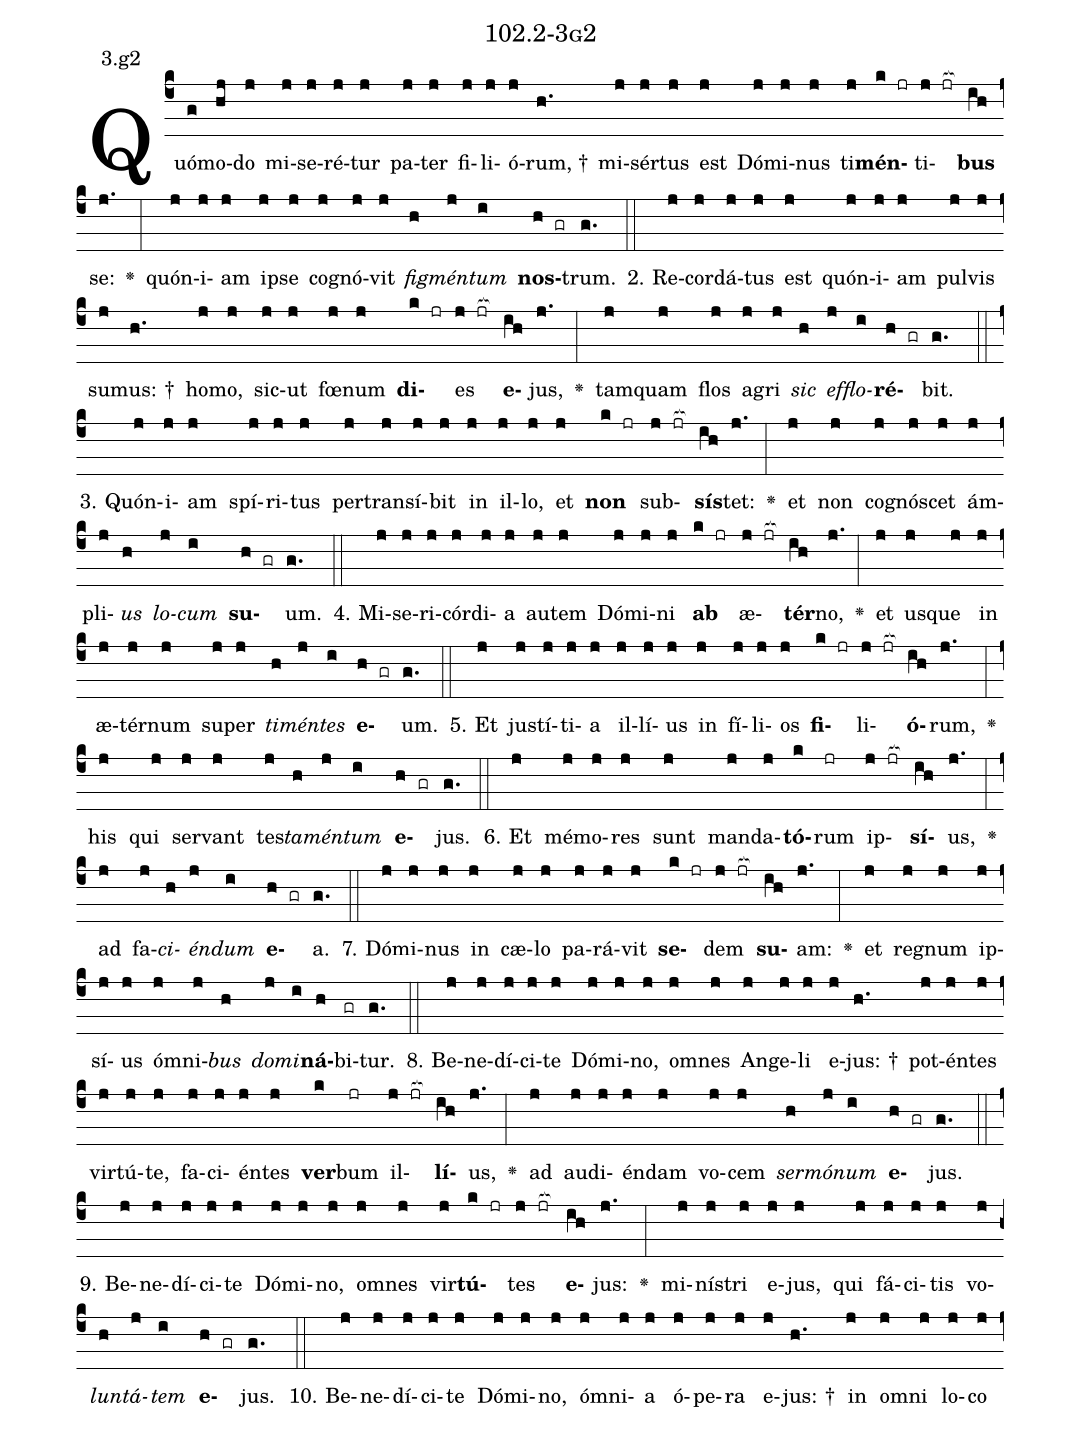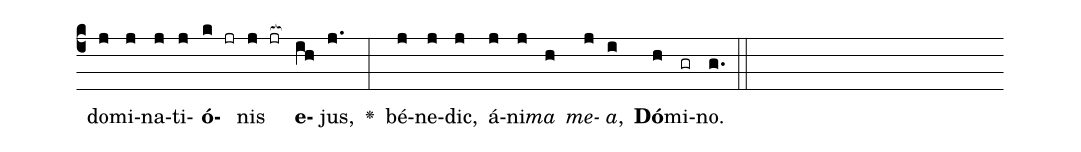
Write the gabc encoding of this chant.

name: 102.2-3g2;
annotation: 3.g2;
%%
(c4)Quó(g)mo(hj)do(j) mi(j)se(j)ré(j)tur(j) pa(j)ter(j) fi(j)li(j)ó(j)rum, †(h.) mi(j)sér(j)tus(j) est(j) Dó(j)mi(j)nus(j) ti(j)<b>mén</b>(k jr)ti(j jr[ocb:1{])<b>bus</b>(ih[ocb:0}]) se:(j.) <v>\greheightstar</v>(:) quón(j)i(j)am(j) ip(j)se(j) co(j)gnó(j)vit(j) <i>fig</i>(h)<i>mén</i>(j)<i>tum</i>(i) <b>nos</b>(h gr)trum.(g.) (::)
2. Re(j)cor(j)dá(j)tus(j) est(j) quón(j)i(j)am(j) pul(j)vis(j) su(j)mus: †(h.) ho(j)mo,(j) sic(j)ut(j) fœ(j)num(j) <b>di</b>(k jr)es(j jr[ocb:1{]) <b>e</b>(ih[ocb:0}])jus,(j.) <v>\greheightstar</v>(:) tam(j)quam(j) flos(j) a(j)gri(j) <i>sic</i>(h) <i>ef</i>(j)<i>flo</i>(i)<b>ré</b>(h gr)bit.(g.) (::)
3. Quón(j)i(j)am(j) spí(j)ri(j)tus(j) per(j)trans(j)í(j)bit(j) in(j) il(j)lo,(j) et(j) <b>non</b>(k jr) sub(j jr[ocb:1{])<b>sís</b>(ih[ocb:0}])tet:(j.) <v>\greheightstar</v>(:) et(j) non(j) co(j)gnó(j)scet(j) ám(j)pli(j)<i>us</i>(h) <i>lo</i>(j)<i>cum</i>(i) <b>su</b>(h gr)um.(g.) (::)
4. Mi(j)se(j)ri(j)cór(j)di(j)a(j) au(j)tem(j) Dó(j)mi(j)ni(j) <b>ab</b>(k jr) æ(j jr[ocb:1{])<b>tér</b>(ih[ocb:0}])no,(j.) <v>\greheightstar</v>(:) et(j) us(j)que(j) in(j) æ(j)tér(j)num(j) su(j)per(j) <i>ti</i>(h)<i>mén</i>(j)<i>tes</i>(i) <b>e</b>(h gr)um.(g.) (::)
5. Et(j) jus(j)tí(j)ti(j)a(j) il(j)lí(j)us(j) in(j) fí(j)li(j)os(j) <b>fi</b>(k jr)li(j jr[ocb:1{])<b>ó</b>(ih[ocb:0}])rum,(j.) <v>\greheightstar</v>(:) his(j) qui(j) ser(j)vant(j) tes(j)<i>ta</i>(h)<i>mén</i>(j)<i>tum</i>(i) <b>e</b>(h gr)jus.(g.) (::)
6. Et(j) mé(j)mo(j)res(j) sunt(j) man(j)da(j)<b>tó</b>(k)rum(jr) ip(j jr[ocb:1{])<b>sí</b>(ih[ocb:0}])us,(j.) <v>\greheightstar</v>(:) ad(j) fa(j)<i>ci</i>(h)<i>én</i>(j)<i>dum</i>(i) <b>e</b>(h gr)a.(g.) (::)
7. Dó(j)mi(j)nus(j) in(j) cæ(j)lo(j) pa(j)rá(j)vit(j) <b>se</b>(k jr)dem(j jr[ocb:1{]) <b>su</b>(ih[ocb:0}])am:(j.) <v>\greheightstar</v>(:) et(j) re(j)gnum(j) ip(j)sí(j)us(j) óm(j)ni(j)<i>bus</i>(h) <i>do</i>(j)<i>mi</i>(i)<b>ná</b>(h)bi(gr)tur.(g.) (::)
8. Be(j)ne(j)dí(j)ci(j)te(j) Dó(j)mi(j)no,(j) om(j)nes(j) An(j)ge(j)li(j) e(j)jus: †(h.) pot(j)én(j)tes(j) vir(j)tú(j)te,(j) fa(j)ci(j)én(j)tes(j) <b>ver</b>(k)bum(jr) il(j jr[ocb:1{])<b>lí</b>(ih[ocb:0}])us,(j.) <v>\greheightstar</v>(:) ad(j) au(j)di(j)én(j)dam(j) vo(j)cem(j) <i>ser</i>(h)<i>mó</i>(j)<i>num</i>(i) <b>e</b>(h gr)jus.(g.) (::)
9. Be(j)ne(j)dí(j)ci(j)te(j) Dó(j)mi(j)no,(j) om(j)nes(j) vir(j)<b>tú</b>(k jr)tes(j jr[ocb:1{]) <b>e</b>(ih[ocb:0}])jus:(j.) <v>\greheightstar</v>(:) mi(j)nís(j)tri(j) e(j)jus,(j) qui(j) fá(j)ci(j)tis(j) vo(j)<i>lun</i>(h)<i>tá</i>(j)<i>tem</i>(i) <b>e</b>(h gr)jus.(g.) (::)
10. Be(j)ne(j)dí(j)ci(j)te(j) Dó(j)mi(j)no,(j) óm(j)ni(j)a(j) ó(j)pe(j)ra(j) e(j)jus: †(h.) in(j) om(j)ni(j) lo(j)co(j) do(j)mi(j)na(j)ti(j)<b>ó</b>(k jr)nis(j jr[ocb:1{]) <b>e</b>(ih[ocb:0}])jus,(j.) <v>\greheightstar</v>(:) bé(j)ne(j)dic,(j) á(j)ni(j)<i>ma</i>(h) <i>me</i>(j)<i>a</i>,(i) <b>Dó</b>(h)mi(gr)no.(g.) (::)
